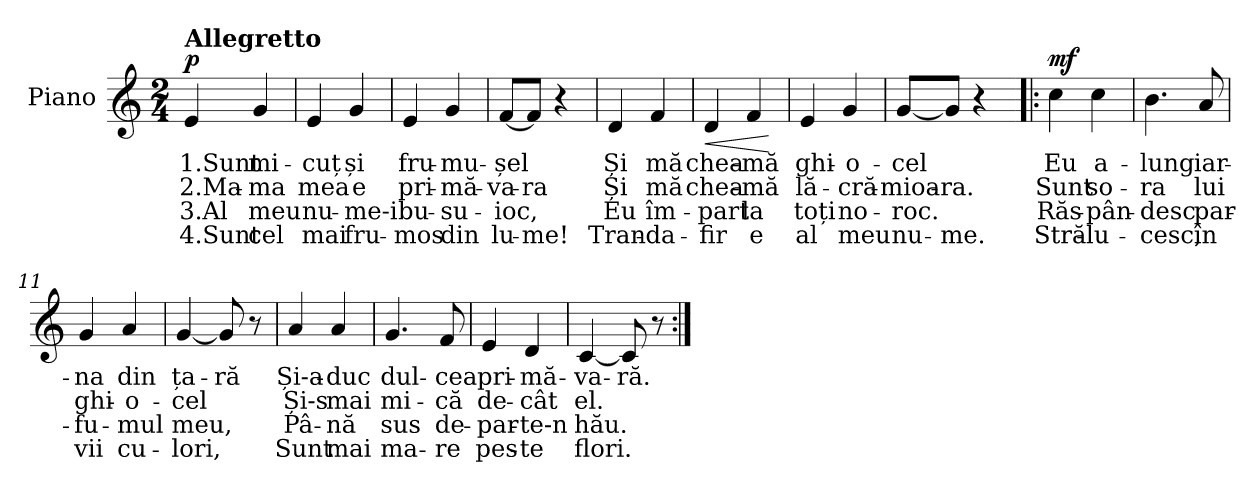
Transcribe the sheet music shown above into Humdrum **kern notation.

**kern	**text	**text	**text	**text	**dynam
*part1	*part1	*part1	*part1	*part1	*part1
*staff1	*staff1	*staff1	*staff1	*staff1	*staff1
*I"Piano	*	*	*	*	*
*I'Pno.	*	*	*	*	*
*clefG2	*	*	*	*	*
*k[]	*	*	*	*	*
*M2/4	*	*	*	*	*
=1	=1	=1	=1	=1	=1
!LO:TX:a:B:t=Allegretto	!	!	!	!	!
!	!LO:LY:b	!LO:LY:b	!LO:LY:b	!LO:LY:b	!LO:DY:a
4e/	1.Sunt	2.Ma-	3.Al	4.Sunt	p
!	!LO:LY:b	!LO:LY:b	!LO:LY:b	!LO:LY:b	!
4g/	mi-	-ma	meu	cel	.
=2	=2	=2	=2	=2	=2
!	!LO:LY:b	!LO:LY:b	!LO:LY:b	!LO:LY:b	!
4e/	-cuț	mea	nu-	mai	.
!	!LO:LY:b	!LO:LY:b	!LO:LY:b	!LO:LY:b	!
4g/	și	e	-me-i	fru-	.
=3	=3	=3	=3	=3	=3
!	!LO:LY:b	!LO:LY:b	!LO:LY:b	!LO:LY:b	!
4e/	fru-	pri-	bu-	-mos	.
!	!LO:LY:b	!LO:LY:b	!LO:LY:b	!LO:LY:b	!
4g/	-mu-	-mă-	-su-	din	.
=4	=4	=4	=4	=4	=4
!	!LO:LY:b	!LO:LY:b	!LO:LY:b	!LO:LY:b	!
[8f/L	-șel	-va-	-ioc,	lu-	.
!	!	!LO:LY:b	!	!LO:LY:b	!
8f/J]	.	-ra	.	-me!	.
4r	.	.	.	.	.
!!LO:LB:g=z
=5	=5	=5	=5	=5	=5
!	!LO:LY:b	!LO:LY:b	!LO:LY:b	!LO:LY:b	!
4d/	Și	Și	Eu	Tran-	.
!	!LO:LY:b	!LO:LY:b	!LO:LY:b	!LO:LY:b	!
4f/	mă	mă	îm-	-da-	.
=6	=6	=6	=6	=6	=6
!	!LO:LY:b	!LO:LY:b	!LO:LY:b	!LO:LY:b	!LO:HP:b
4d/	chea-	chea-	-part	-fir	<
!	!LO:LY:b	!LO:LY:b	!LO:LY:b	!LO:LY:b	!
4f/	-mă	-mă	la	e	.
.	.	.	.	.	[
=7	=7	=7	=7	=7	=7
!	!LO:LY:b	!LO:LY:b	!LO:LY:b	!LO:LY:b	!
4e/	ghi-	lă-	toți	al	.
!	!LO:LY:b	!LO:LY:b	!LO:LY:b	!LO:LY:b	!
4g/	-o-	-cră-	no-	meu	.
=8	=8	=8	=8	=8	=8
!	!LO:LY:b	!LO:LY:b	!LO:LY:b	!LO:LY:b	!
[8g/L	-cel	-mioa-	-roc.	nu-	.
!	!	!LO:LY:b	!	!LO:LY:b	!
8g/J]	.	-ra.	.	-me.	.
4r	.	.	.	.	.
!!LO:LB:g=z
=9!|:	=9!|:	=9!|:	=9!|:	=9!|:	=9!|:
!	!LO:LY:b	!LO:LY:b	!LO:LY:b	!LO:LY:b	!LO:DY:a
4cc\	Eu	Sunt	Răs-	Stră-	mf
!	!LO:LY:b	!LO:LY:b	!LO:LY:b	!LO:LY:b	!
4cc\	a-	so-	-pân-	-lu-	.
=10	=10	=10	=10	=10	=10
!	!LO:LY:b	!LO:LY:b	!LO:LY:b	!LO:LY:b	!
4.b\	-lung	-ra	-desc	-cesc,	.
!	!LO:LY:b	!LO:LY:b	!LO:LY:b	!LO:LY:b	!
8a/	iar-	lui	par-	în	.
=11	=11	=11	=11	=11	=11
!	!LO:LY:b	!LO:LY:b	!LO:LY:b	!LO:LY:b	!
4g/	-na	ghi-	-fu-	vii	.
!	!LO:LY:b	!LO:LY:b	!LO:LY:b	!LO:LY:b	!
4a/	din	-o-	-mul	cu-	.
=12	=12	=12	=12	=12	=12
!	!LO:LY:b	!LO:LY:b	!LO:LY:b	!LO:LY:b	!
[4g/	ța-	-cel	meu,	-lori,	.
!	!LO:LY:b	!	!	!	!
8g/]	-ră	.	.	.	.
8r	.	.	.	.	.
!!LO:LB:g=z
=13	=13	=13	=13	=13	=13
!	!LO:LY:b	!LO:LY:b	!LO:LY:b	!LO:LY:b	!
4a/	Și-a-	Și-s	Pâ-	Sunt	.
!	!LO:LY:b	!LO:LY:b	!LO:LY:b	!LO:LY:b	!
4a/	-duc	mai	-nă	mai	.
=14	=14	=14	=14	=14	=14
!	!LO:LY:b	!LO:LY:b	!LO:LY:b	!LO:LY:b	!
4.g/	dul-	mi-	sus	ma-	.
!	!LO:LY:b	!LO:LY:b	!LO:LY:b	!LO:LY:b	!
8f/	-cea	-că	de-	-re	.
=15	=15	=15	=15	=15	=15
!	!LO:LY:b	!LO:LY:b	!LO:LY:b	!LO:LY:b	!
4e/	pri-	de-	-par-	pes-	.
!	!LO:LY:b	!LO:LY:b	!LO:LY:b	!LO:LY:b	!
4d/	-mă-	-cât	-te-n	-te	.
=16	=16	=16	=16	=16	=16
!	!LO:LY:b	!LO:LY:b	!LO:LY:b	!LO:LY:b	!
[4c/	-va-	el.	hău.	flori.	.
!	!LO:LY:b	!	!	!	!
8c/]	-ră.	.	.	.	.
8r	.	.	.	.	.
=:|!	=:|!	=:|!	=:|!	=:|!	=:|!
*-	*-	*-	*-	*-	*-
